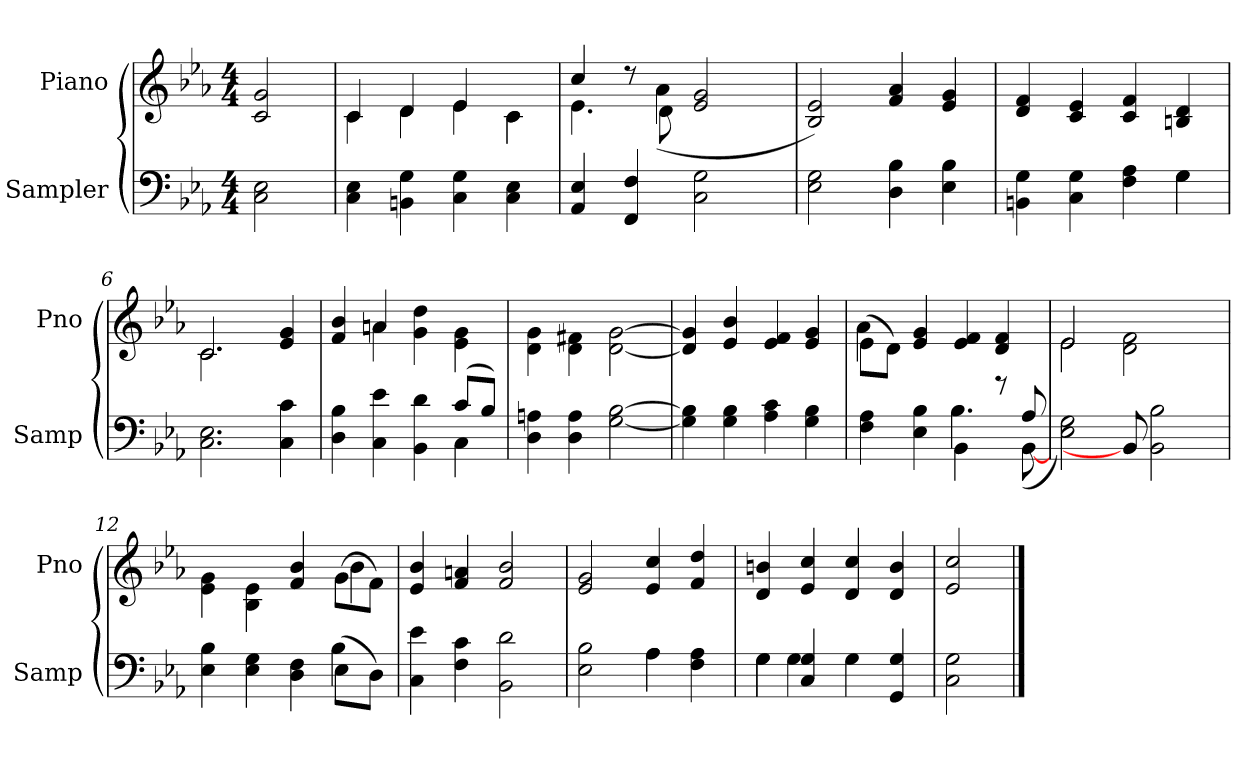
**kern	**kern
*part2	*part1
*staff2	*staff1
*I"Sampler	*I"Piano
*I'Samp	*I'Pno
*clefF4	*clefG2
*k[b-e-a-]	*k[b-e-a-]
*E-:	*E-:
*M4/4	*M4/4
=1	=1
2C 2E-	2c 2g
=2	=2
*	*^
4C 4E-	4c/	4c
4BBn 4G	4d/	4d
4C 4G	4e-/	4e-
4C 4E-	4c\	4c
=3	=3	=3
4AA- 4E-	4cc/	4.e-
4FF 4F	8r	.
.	8d\	(4a-
2C 2G	2e- 2g	.
.	.	4.ryy
*	*v	*v
=4	=4
2E- 2G	2B- 2e-)
4D 4B-	4f 4a-
4E- 4B-	4e- 4g
=5	=5
*^	*
4BBn\ 4G\	2.ryy	4d 4f
4C\ 4G\	.	4c 4e-
4F\ 4A-\	.	4c 4f
4G\	4G	4Bn 4d
*v	*v	*
=6	=6
*	*^
2.C\ 2.E-\	2.c/	2.c
4C 4c	4e- 4g	4ryy
=7	=7	=7
*^	*	*
4D 4B-	2.ryy	4f 4b-	4ryy
4C 4e-	.	4an/	4an
4BB- 4d	.	4g\ 4dd\	2ryy
(8c/L	4C	4e-\ 4g\	.
8B-/J)	.	.	.
*v	*v	*	*
*	*v	*v
=8	=8
4D 4An	4d\ 4g\
4D 4A	4d\ 4f#X\
[2G [2B-	[2d\ [2g\
=9	=9
4G] 4B-]	4d] 4g]
4G 4B-	4e- 4b-
4A- 4c	4e- 4f
4G 4B-	4e- 4g
=10	=10
*^	*^
4F 4A-	2ryy	(8e-\L	4a-
.	.	8d\J)	.
4E- 4B-	.	4e- 4g	2.ryy
4BB-\	4.B-	4e- 4f	.
8r	.	4d 4f	.
8A-/	([8BB-	.	.
*v	*v	*	*
=11	=11	=11
2E- 2G)	2e-/	2e-
8BB-]	2d\ 2f\	8ryy
2BB- 2B-	.	2ryy
.	8ryy	.
=12	=12	=12
*^	*	*
4E- 4B-	2.ryy	4e-\ 4g\	2.ryy
4E- 4G	.	4B-\ 4e-\	.
4D 4F	.	4f 4b-	.
(8E-\L	4B-	(8g\L	4b-
8D\J)	.	8f\J)	.
*v	*v	*	*
*	*v	*v
=13	=13
4C 4e-	4e- 4b-
4F 4c	4f 4an
2BB- 2d	2f 2b-
=14	=14
*^	*
2E- 2B-	2ryy	2e- 2g
4A-\	4A-	4e- 4cc
4F 4A-	4ryy	4f 4dd
=15	=15	=15
4G\	4G	4d 4bn
4C 4G	4G	4e- 4cc
4G\	2ryy	4d 4cc
4GG 4G	.	4d 4b
*v	*v	*
=16	=16
2C\ 2G\	2e- 2cc
==	==
*-	*-
